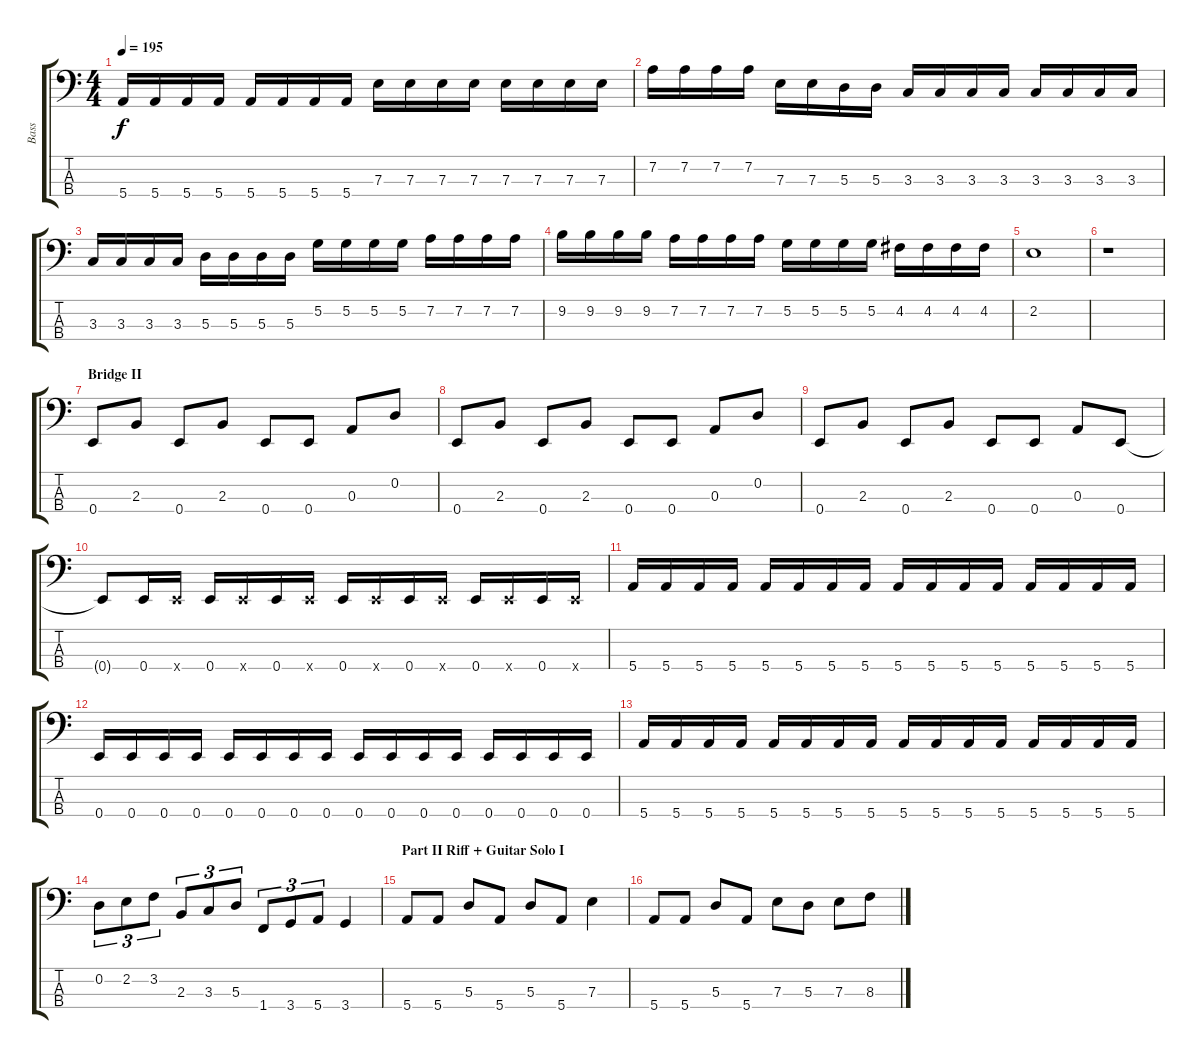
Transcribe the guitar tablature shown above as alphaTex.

\track ("Bass" "Bass") {instrument electricbassfinger}
\staff {score tabs}
\tuning (G2 D2 A1 E1) {hide}
\ts (4 4)
\tempo 195
\clef f4
\ks c
5.4.16{dy f} 5.4.16 5.4.16 5.4.16 5.4.16 5.4.16 5.4.16 5.4.16 7.3.16 7.3.16 7.3.16 7.3.16 7.3.16 7.3.16 7.3.16 7.3.16 |
7.2.16 7.2.16 7.2.16 7.2.16 7.3.16 7.3.16 5.3.16 5.3.16 3.3.16 3.3.16 3.3.16 3.3.16 3.3.16 3.3.16 3.3.16 3.3.16 |
3.3.16 3.3.16 3.3.16 3.3.16 5.3.16 5.3.16 5.3.16 5.3.16 5.2.16 5.2.16 5.2.16 5.2.16 7.2.16 7.2.16 7.2.16 7.2.16 |
9.2.16 9.2.16 9.2.16 9.2.16 7.2.16 7.2.16 7.2.16 7.2.16 5.2.16 5.2.16 5.2.16 5.2.16 4.2.16 4.2.16 4.2.16 4.2.16 |
2.2.1 |
r.1 |
\section ("" "Bridge II")
0.4.8 2.3.8 0.4.8 2.3.8 0.4.8 0.4.8 0.3.8 0.2.8 |
0.4.8 2.3.8 0.4.8 2.3.8 0.4.8 0.4.8 0.3.8 0.2.8 |
0.4.8 2.3.8 0.4.8 2.3.8 0.4.8 0.4.8 0.3.8 0.4.8 |
0.4{t}.8 0.4.16 0.4{x}.16 0.4.16 0.4{x}.16 0.4.16 0.4{x}.16 0.4.16 0.4{x}.16 0.4.16 0.4{x}.16 0.4.16 0.4{x}.16 0.4.16 0.4{x}.16 |
5.4.16 5.4.16 5.4.16 5.4.16 5.4.16 5.4.16 5.4.16 5.4.16 5.4.16 5.4.16 5.4.16 5.4.16 5.4.16 5.4.16 5.4.16 5.4.16 |
0.4.16 0.4.16 0.4.16 0.4.16 0.4.16 0.4.16 0.4.16 0.4.16 0.4.16 0.4.16 0.4.16 0.4.16 0.4.16 0.4.16 0.4.16 0.4.16 |
5.4.16 5.4.16 5.4.16 5.4.16 5.4.16 5.4.16 5.4.16 5.4.16 5.4.16 5.4.16 5.4.16 5.4.16 5.4.16 5.4.16 5.4.16 5.4.16 |
0.2.8{tu (3 2)} 2.2.8{tu (3 2)} 3.2.8{tu (3 2)} 2.3.8{tu (3 2)} 3.3.8{tu (3 2)} 5.3.8{tu (3 2)} 1.4.8{tu (3 2)} 3.4.8{tu (3 2)} 5.4.8{tu (3 2)} 3.4.4 |
\section ("" "Part II Riff + Guitar Solo I")
5.4.8 5.4.8 5.3.8 5.4.8 5.3.8 5.4.8 7.3.4 |
5.4.8 5.4.8 5.3.8 5.4.8 7.3.8 5.3.8 7.3.8 8.3.8
